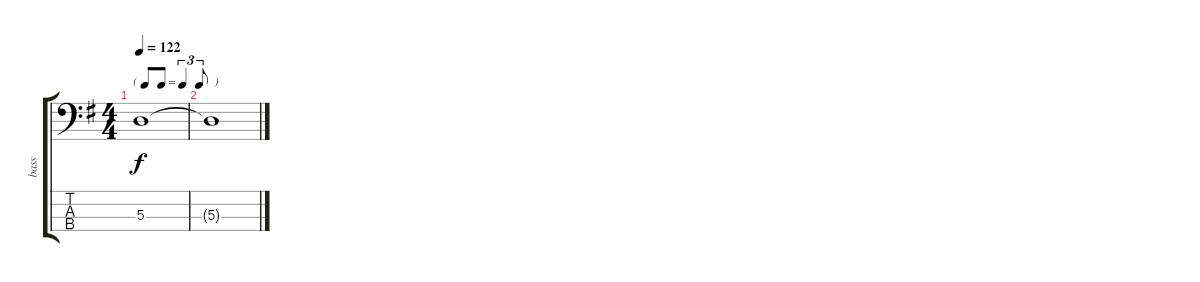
\track ("bass" "bass") {instrument electricbassfinger}
\staff {score tabs}
\tuning (G2 D2 A1 E1) {hide}
\ts (4 4)
\tf triplet8th
\tempo 122
\clef f4
\ks g
5.3.1{dy f} |
5.3{t}.1
